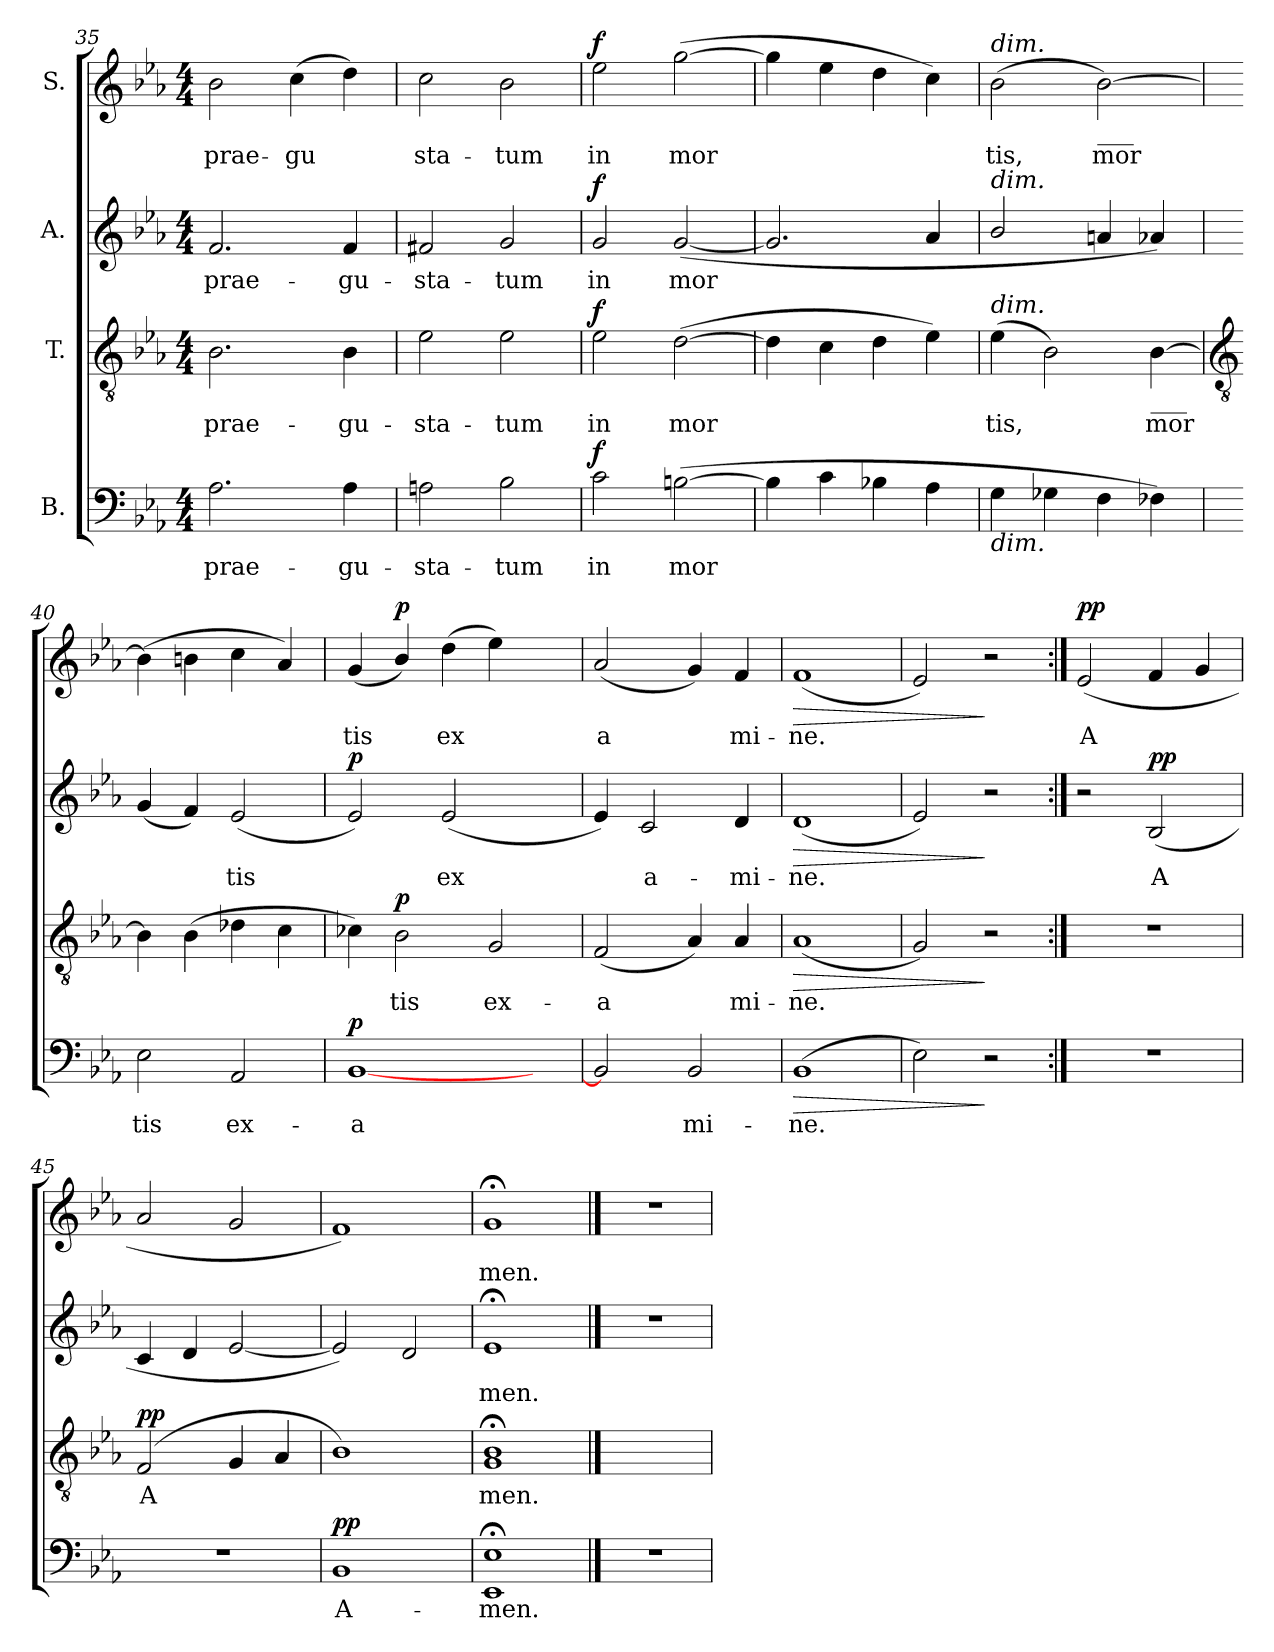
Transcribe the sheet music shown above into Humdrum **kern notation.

**kern	**text	**dynam	**kern	**text	**dynam	**kern	**text	**dynam	**kern	**text	**dynam
*part4	*part4	*part4	*part3	*part3	*part3	*part2	*part2	*part2	*part1	*part1	*part1
*staff4	*staff4	*staff4	*staff3	*staff3	*staff3	*staff2	*staff2	*staff2	*staff1	*staff1	*staff1
*I"B.	*	*	*I"T.	*	*	*I"A.	*	*	*I"S.	*	*
*clefF4	*	*	*clefGv2	*	*	*clefG2	*	*	*clefG2	*	*
*k[b-e-a-]	*	*	*k[b-e-a-]	*	*	*k[b-e-a-]	*	*	*k[b-e-a-]	*	*
*E-:	*	*	*E-:	*	*	*E-:	*	*	*E-:	*	*
*M4/4	*	*	*M4/4	*	*	*M4/4	*	*	*M4/4	*	*
=35	=35	=35	=35	=35	=35	=35	=35	=35	=35	=35	=35
!	!LO:LY:b	!	!	!LO:LY:b	!	!	!LO:LY:b	!	!	!LO:LY:b	!
2.A-	prae-	.	2.B-	prae-	.	2.f	prae-	.	2b-	prae-	.
!	!	!	!	!	!	!	!	!	!	!LO:LY:b	!
.	.	.	.	.	.	.	.	.	(>4cc	-gu	.
!	!LO:LY:b	!	!	!LO:LY:b	!	!	!LO:LY:b	!	!	!	!
4A-	-gu-	.	4B-	-gu-	.	4f	-gu-	.	4dd)	.	.
=36	=36	=36	=36	=36	=36	=36	=36	=36	=36	=36	=36
!	!LO:LY:b	!	!	!LO:LY:b	!	!	!LO:LY:b	!	!	!LO:LY:b	!
2An	-sta-	.	2e-	-sta-	.	2f#X	-sta-	.	2cc	sta-	.
!	!LO:LY:b	!	!	!LO:LY:b	!	!	!LO:LY:b	!	!	!LO:LY:b	!
2B-	-tum	.	2e-	-tum	.	2g	-tum	.	2b-	-tum	.
=37	=37	=37	=37	=37	=37	=37	=37	=37	=37	=37	=37
!	!LO:LY:b	!LO:DY:a	!	!LO:LY:b	!LO:DY:a	!	!LO:LY:b	!LO:DY:a	!	!LO:LY:b	!LO:DY:a
2c	in	f	2e-	in	f	2g	in	f	2ee-	in	f
!	!LO:LY:b	!	!	!LO:LY:b	!	!	!LO:LY:b	!	!	!LO:LY:b	!
(>[2Bn	mor	.	(>[2d	mor	.	(<[2g	mor	.	(>[2gg	mor	.
=38	=38	=38	=38	=38	=38	=38	=38	=38	=38	=38	=38
4B]	.	.	4d]	.	.	2.g]	.	.	4gg]	.	.
4c	.	.	4c	.	.	.	.	.	4ee-	.	.
4B-X	.	.	4d	.	.	.	.	.	4dd	.	.
4A-	.	.	4e-)	.	.	4a-	.	.	4cc)	.	.
=39	=39	=39	=39	=39	=39	=39	=39	=39	=39	=39	=39
!	!	!	!	!	!	!	!	!	!LO:TX:a:i:t=dim.	!	!
!	!	!	!	!	!	!LO:TX:a:i:t=dim.	!	!	!	!	!
!	!	!	!LO:TX:a:i:t=dim.	!	!	!	!	!	!	!	!
!LO:TX:b:i:t=dim.	!	!	!	!	!	!	!	!	!	!	!
!	!	!	!	!LO:LY:b	!	!	!	!	!	!LO:LY:b	!
4G	.	.	(>4e-	tis,	.	2b-/	.	.	(>2b-	tis,	.
4G-X	.	.	2B-)	.	.	.	.	.	.	.	.
!	!	!	!	!	!	!	!	!	!LO:TX:b:t=___	!	!
!	!	!	!	!	!	!	!	!	!	!LO:LY:b	!
4F	.	.	.	.	.	4an	.	.	[2b-)	mor	.
!	!	!	!LO:TX:b:t=___	!	!	!	!	!	!	!	!
!	!	!	!	!LO:LY:b	!	!	!	!	!	!	!
4F-X)	.	.	[4B-	mor	.	4a-X)	.	.	.	.	.
!!LO:LB:g=z
=40	=40	=40	=40	=40	=40	=40	=40	=40	=40	=40	=40
*	*	*	*clefGv2	*	*	*	*	*	*	*	*
!	!LO:LY:b	!	!	!	!	!	!	!	!	!	!
2E-	-tis	.	4B-]	.	.	(<4g	.	.	(>4b-]	.	.
.	.	.	(>4B-	.	.	4f)	.	.	4bn	.	.
!	!LO:LY:b	!	!	!	!	!	!LO:LY:b	!	!	!	!
2AA-	ex-	.	4d-X	.	.	(<2e-	tis	.	4cc	.	.
.	.	.	4c	.	.	.	.	.	4a-)	.	.
=41	=41	=41	=41	=41	=41	=41	=41	=41	=41	=41	=41
!	!LO:LY:b	!LO:DY:a	!	!	!	!	!	!LO:DY:a	!	!LO:LY:b	!
[1BB-	-a	p	4c-X)	.	.	2e-)	.	p	(<4g	tis	.
!	!	!	!	!LO:LY:b	!LO:DY:a	!	!	!	!	!	!LO:DY:a
.	.	.	2B-	tis	p	.	.	.	4b-/)	.	p
!	!	!	!	!	!	!	!LO:LY:b	!	!	!LO:LY:b	!
.	.	.	.	.	.	(<2e-	ex	.	(>4dd	ex	.
!	!	!	!	!LO:LY:b	!	!	!	!	!	!	!
.	.	.	2G	ex-	.	.	.	.	4ee-)	.	.
4ryy	.	.	.	.	.	4ryy	.	.	4ryy	.	.
=41A	=41A	=41A	=41A	=41A	=41A	=41A	=41A	=41A	=41A	=41A	=41A
!	!	!	!	!LO:LY:b	!	!	!	!	!	!LO:LY:b	!
2BB-]	.	.	(<2F	-a	.	4e-)	.	.	(<2a-	a	.
!	!	!	!	!	!	!	!LO:LY:b	!	!	!	!
.	.	.	.	.	.	2c	a-	.	.	.	.
!	!LO:LY:b	!	!	!	!	!	!	!	!	!	!
2BB-	mi-	.	4A-)	.	.	.	.	.	4g)	.	.
!	!	!	!	!LO:LY:b	!	!	!LO:LY:b	!	!	!LO:LY:b	!
.	.	.	4A-	mi-	.	4d	-mi-	.	4f	mi-	.
=42A	=42A	=42A	=42A	=42A	=42A	=42A	=42A	=42A	=42A	=42A	=42A
!	!LO:LY:b	!LO:HP:b	!	!LO:LY:b	!LO:HP:b	!	!LO:LY:b	!LO:HP:b	!	!LO:LY:b	!LO:HP:b
(>1BB-	-ne.	>	(<1A-	-ne.	>	(<1d	-ne.	>	(<1f	-ne.	>
=43A	=43A	=43A	=43A	=43A	=43A	=43A	=43A	=43A	=43A	=43A	=43A
2E-)	.	.	2G)	.	.	2e-)	.	.	2e-)	.	.
2r	.	]	2r	.	]	2r	.	]	2r	.	]
=44A:|!	=44A:|!	=44A:|!	=44A:|!	=44A:|!	=44A:|!	=44A:|!	=44A:|!	=44A:|!	=44A:|!	=44A:|!	=44A:|!
!	!	!	!	!	!	!	!	!	!	!LO:LY:b	!LO:DY:a
1r	.	.	1r	.	.	2r	.	.	(<2e-	A	pp
!	!	!	!	!	!	!	!LO:LY:b	!LO:DY:a	!	!	!
.	.	.	.	.	.	(<2B-	A	pp	4f	.	.
.	.	.	.	.	.	.	.	.	4g	.	.
=45A	=45A	=45A	=45A	=45A	=45A	=45A	=45A	=45A	=45A	=45A	=45A
!	!	!	!	!LO:LY:b	!LO:DY:a	!	!	!	!	!	!
1r	.	.	(<2F	A	pp	4c	.	.	2a-	.	.
.	.	.	.	.	.	4d	.	.	.	.	.
.	.	.	4G	.	.	[2e-	.	.	2g	.	.
.	.	.	4A-	.	.	.	.	.	.	.	.
=46A	=46A	=46A	=46A	=46A	=46A	=46A	=46A	=46A	=46A	=46A	=46A
!	!LO:LY:b	!LO:DY:a	!	!	!	!	!	!	!	!	!
1BB-	A-	pp	1B-)	.	.	2e-])	.	.	1f)	.	.
.	.	.	.	.	.	2d	.	.	.	.	.
=47A	=47A	=47A	=47A	=47A	=47A	=47A	=47A	=47A	=47A	=47A	=47A
!	!LO:LY:b	!	!	!LO:LY:b	!	!	!LO:LY:b	!	!	!LO:LY:b	!
1EE-;< 1E-;<	-men.	.	1G;< 1B-;<	men.	.	1e-;<	men.	.	1g;<	men.	.
==48A	==48A	==48A	==48A	==48A	==48A	==48A	==48A	==48A	==48A	==48A	==48A
1r	.	.	1ryy	.	.	1r	.	.	1r	.	.
=	=	=	=	=	=	=	=	=	=	=	=
*-	*-	*-	*-	*-	*-	*-	*-	*-	*-	*-	*-
